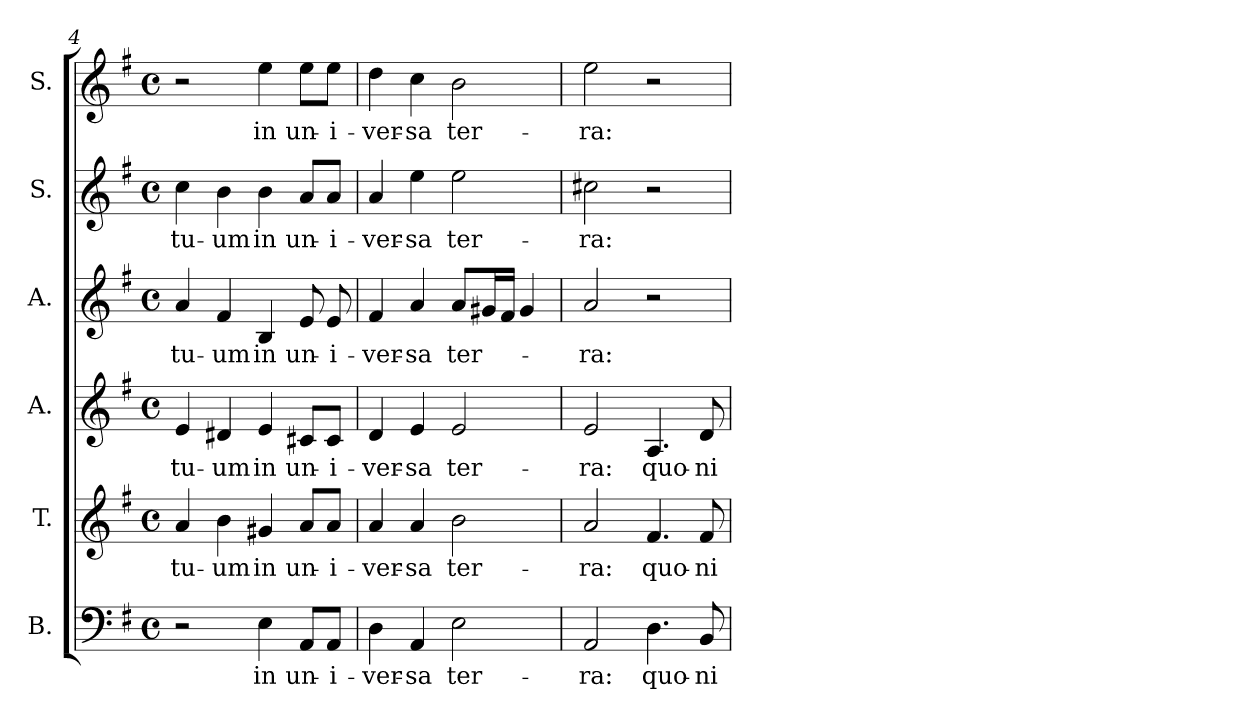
**kern	**text	**kern	**text	**kern	**text	**kern	**text	**kern	**text	**kern	**text
*part6	*part6	*part5	*part5	*part4	*part4	*part3	*part3	*part2	*part2	*part1	*part1
*staff6	*staff6	*staff5	*staff5	*staff4	*staff4	*staff3	*staff3	*staff2	*staff2	*staff1	*staff1
*I"B.	*	*I"T.	*	*I"A.	*	*I"A.	*	*I"S.	*	*I"S.	*
*I'B.	*	*I'T.	*	*I'A.	*	*I'A.	*	*I'S.	*	*I'S.	*
*clefF4	*	*clefG2	*	*clefG2	*	*clefG2	*	*clefG2	*	*clefG2	*
*	*	*ITrd7c12	*	*	*	*	*	*	*	*	*
*k[f#]	*	*k[f#]	*	*k[f#]	*	*k[f#]	*	*k[f#]	*	*k[f#]	*
*G:	*	*G:	*	*G:	*	*G:	*	*G:	*	*G:	*
*M4/4	*	*M4/4	*	*M4/4	*	*M4/4	*	*M4/4	*	*M4/4	*
*met(c)	*	*met(c)	*	*met(c)	*	*met(c)	*	*met(c)	*	*met(c)	*
=4	=4	=4	=4	=4	=4	=4	=4	=4	=4	=4	=4
!	!	!	!LO:LY:b:color=#000000	!	!	!	!	!	!	!	!
!	!	!	!	!	!LO:LY:b:color=#000000	!	!	!	!	!	!
!	!	!	!	!	!	!	!LO:LY:b:color=#000000	!	!	!	!
!	!	!	!	!	!	!	!	!	!LO:LY:b:color=#000000	!	!
2r	.	4Ai/	tu-	4ei/	tu-	4ai/	tu-	4cci\	tu-	2r	.
!	!	!	!LO:LY:b:color=#000000	!	!	!	!	!	!	!	!
!	!	!	!	!	!LO:LY:b:color=#000000	!	!	!	!	!	!
!	!	!	!	!	!	!	!LO:LY:b:color=#000000	!	!	!	!
!	!	!	!	!	!	!	!	!	!LO:LY:b:color=#000000	!	!
.	.	4Bi\	-um	4d#Xi/	-um	4f#i/	-um	4bi\	-um	.	.
!	!LO:LY:b:color=#000000	!	!	!	!	!	!	!	!	!	!
!	!	!	!LO:LY:b:color=#000000	!	!	!	!	!	!	!	!
!	!	!	!	!	!LO:LY:b:color=#000000	!	!	!	!	!	!
!	!	!	!	!	!	!	!LO:LY:b:color=#000000	!	!	!	!
!	!	!	!	!	!	!	!	!	!LO:LY:b:color=#000000	!	!
!	!	!	!	!	!	!	!	!	!	!	!LO:LY:b:color=#000000
4Ei\	in	4G#Xi/	in	4ei/	in	4Bi/	in	4bi\	in	4eei\	in
!	!LO:LY:b:color=#000000	!	!	!	!	!	!	!	!	!	!
!	!	!	!LO:LY:b:color=#000000	!	!	!	!	!	!	!	!
!	!	!	!	!	!LO:LY:b:color=#000000	!	!	!	!	!	!
!	!	!	!	!	!	!	!LO:LY:b:color=#000000	!	!	!	!
!	!	!	!	!	!	!	!	!	!LO:LY:b:color=#000000	!	!
!	!	!	!	!	!	!	!	!	!	!	!LO:LY:b:color=#000000
8AAi/L	un-	8Ai/L	un-	8c#Xi/L	un-	8ei/	un-	8ai/L	un-	8eei\L	un-
!	!LO:LY:b:color=#000000	!	!	!	!	!	!	!	!	!	!
!	!	!	!LO:LY:b:color=#000000	!	!	!	!	!	!	!	!
!	!	!	!	!	!LO:LY:b:color=#000000	!	!	!	!	!	!
!	!	!	!	!	!	!	!LO:LY:b:color=#000000	!	!	!	!
!	!	!	!	!	!	!	!	!	!LO:LY:b:color=#000000	!	!
!	!	!	!	!	!	!	!	!	!	!	!LO:LY:b:color=#000000
8AAi/J	-i-	8Ai/J	-i-	8c#i/J	-i-	8ei/	-i-	8ai/J	-i-	8eei\J	-i-
=5	=5	=5	=5	=5	=5	=5	=5	=5	=5	=5	=5
!	!LO:LY:b:color=#000000	!	!	!	!	!	!	!	!	!	!
!	!	!	!LO:LY:b:color=#000000	!	!	!	!	!	!	!	!
!	!	!	!	!	!LO:LY:b:color=#000000	!	!	!	!	!	!
!	!	!	!	!	!	!	!LO:LY:b:color=#000000	!	!	!	!
!	!	!	!	!	!	!	!	!	!LO:LY:b:color=#000000	!	!
!	!	!	!	!	!	!	!	!	!	!	!LO:LY:b:color=#000000
4Di\	-ver-	4Ai/	-ver-	4di/	-ver-	4f#i/	-ver-	4ai/	-ver-	4ddi\	-ver-
!	!LO:LY:b:color=#000000	!	!	!	!	!	!	!	!	!	!
!	!	!	!LO:LY:b:color=#000000	!	!	!	!	!	!	!	!
!	!	!	!	!	!LO:LY:b:color=#000000	!	!	!	!	!	!
!	!	!	!	!	!	!	!LO:LY:b:color=#000000	!	!	!	!
!	!	!	!	!	!	!	!	!	!LO:LY:b:color=#000000	!	!
!	!	!	!	!	!	!	!	!	!	!	!LO:LY:b:color=#000000
4AAi/	-sa	4Ai/	-sa	4ei/	-sa	4ai/	-sa	4eei\	-sa	4cci\	-sa
!	!LO:LY:b:color=#000000	!	!	!	!	!	!	!	!	!	!
!	!	!	!LO:LY:b:color=#000000	!	!	!	!	!	!	!	!
!	!	!	!	!	!LO:LY:b:color=#000000	!	!	!	!	!	!
!	!	!	!	!	!	!	!LO:LY:b:color=#000000	!	!	!	!
!	!	!	!	!	!	!	!	!	!LO:LY:b:color=#000000	!	!
!	!	!	!	!	!	!	!	!	!	!	!LO:LY:b:color=#000000
2Ei\	ter-	2Bi\	ter-	2ei/	ter-	8ai/L	ter-	2eei\	ter-	2bi\	ter-
.	.	.	.	.	.	16g#Xi/L	.	.	.	.	.
.	.	.	.	.	.	16f#i/JJ	.	.	.	.	.
.	.	.	.	.	.	4g#i/	.	.	.	.	.
!!LO:LB:g=z
=6	=6	=6	=6	=6	=6	=6	=6	=6	=6	=6	=6
!	!LO:LY:b:color=#000000	!	!	!	!	!	!	!	!	!	!
!	!	!	!LO:LY:b:color=#000000	!	!	!	!	!	!	!	!
!	!	!	!	!	!LO:LY:b:color=#000000	!	!	!	!	!	!
!	!	!	!	!	!	!	!LO:LY:b:color=#000000	!	!	!	!
!	!	!	!	!	!	!	!	!	!LO:LY:b:color=#000000	!	!
!	!	!	!	!	!	!	!	!	!	!	!LO:LY:b:color=#000000
2AAi/	-ra:	2Ai/	-ra:	2ei/	-ra:	2ai/	-ra:	2cc#Xi\	-ra:	2eei\	-ra:
!	!LO:LY:b:color=#000000	!	!	!	!	!	!	!	!	!	!
!	!	!	!LO:LY:b:color=#000000	!	!	!	!	!	!	!	!
!	!	!	!	!	!LO:LY:b:color=#000000	!	!	!	!	!	!
4.Di\	quo-	4.F#i/	quo-	4.Ai/	quo-	2r	.	2r	.	2r	.
!	!LO:LY:b:color=#000000	!	!	!	!	!	!	!	!	!	!
!	!	!	!LO:LY:b:color=#000000	!	!	!	!	!	!	!	!
!	!	!	!	!	!LO:LY:b:color=#000000	!	!	!	!	!	!
8BBi/	-ni-	8F#i/	-ni-	8di/	-ni-	.	.	.	.	.	.
=	=	=	=	=	=	=	=	=	=	=	=
*-	*-	*-	*-	*-	*-	*-	*-	*-	*-	*-	*-
